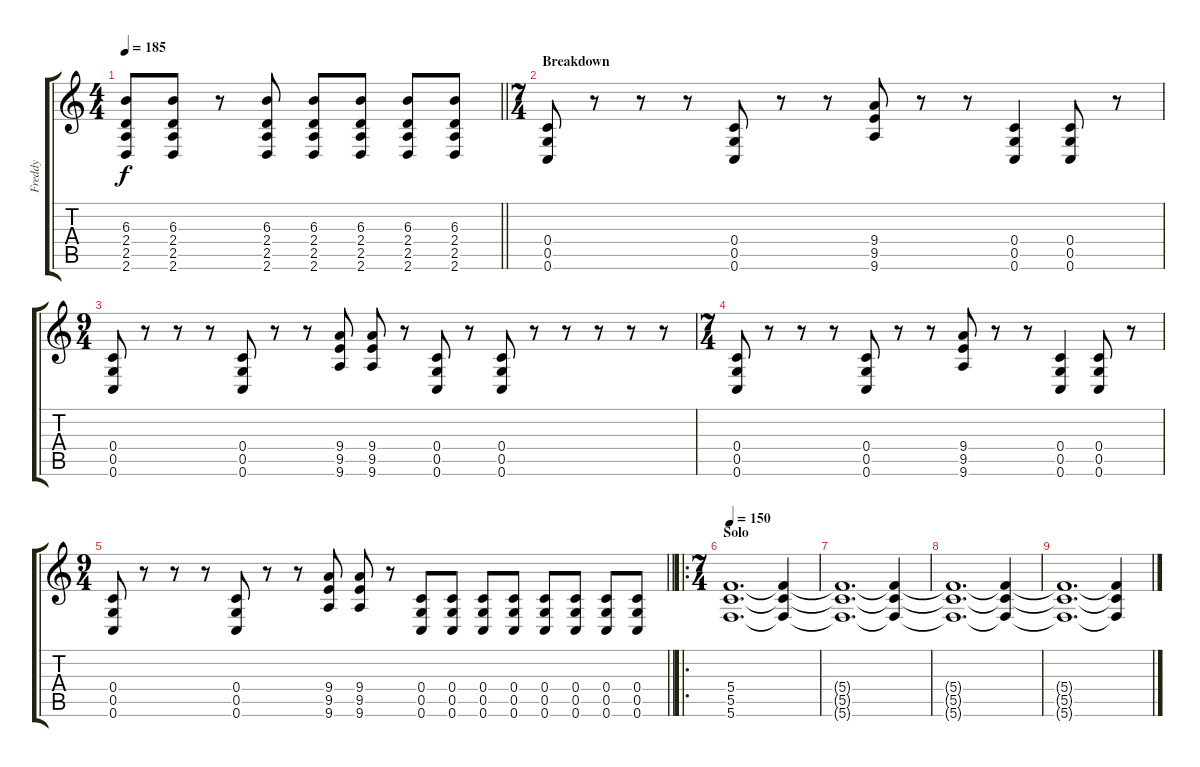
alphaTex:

\track ("Freddy" "Freddy") {instrument overdrivenguitar}
\staff {score tabs}
\tuning (D4 A3 F3 C3 G2 C2) {hide}
\ts (4 4)
\tempo 185
\clef g2
\barLineRight lightlight
\ks c
(6.3 2.4 2.5 2.6).8{dy f} (6.3 2.4 2.5 2.6).8 r.8 (6.3 2.4 2.5 2.6).8 (6.3 2.4 2.5 2.6).8 (6.3 2.4 2.5 2.6).8 (6.3 2.4 2.5 2.6).8 (6.3 2.4 2.5 2.6).8 |
\ts (7 4)
\section ("" "Breakdown")
(0.4 0.5 0.6).8 r.8 r.8 r.8 (0.4 0.5 0.6).8 r.8 r.8 (9.4 9.5 9.6).8 r.8 r.8 (0.4 0.5 0.6).4 (0.4 0.5 0.6).8 r.8 |
\ts (9 4)
(0.4 0.5 0.6).8 r.8 r.8 r.8 (0.4 0.5 0.6).8 r.8 r.8 (9.4 9.5 9.6).8 (9.4 9.5 9.6).8 r.8 (0.4 0.5 0.6).8 r.8 (0.4 0.5 0.6).8 r.8 r.8 r.8 r.8 r.8 |
\ts (7 4)
(0.4 0.5 0.6).8 r.8 r.8 r.8 (0.4 0.5 0.6).8 r.8 r.8 (9.4 9.5 9.6).8 r.8 r.8 (0.4 0.5 0.6).4 (0.4 0.5 0.6).8 r.8 |
\ts (9 4)
\barLineRight lightlight
(0.4 0.5 0.6).8 r.8 r.8 r.8 (0.4 0.5 0.6).8 r.8 r.8 (9.4 9.5 9.6).8 (9.4 9.5 9.6).8 r.8 (0.4 0.5 0.6).8 (0.4 0.5 0.6).8 (0.4 0.5 0.6).8 (0.4 0.5 0.6).8 (0.4 0.5 0.6).8 (0.4 0.5 0.6).8 (0.4 0.5 0.6).8 (0.4 0.5 0.6).8 |
\ro
\ts (7 4)
\section ("" "Solo")
\tempo 150
(5.4 5.5 5.6).1{d} (5.4{t} 5.5{t} 5.6{t}).4 |
(5.4{t} 5.5{t} 5.6{t}).1{d} (5.4{t} 5.5{t} 5.6{t}).4 |
(5.4{t} 5.5{t} 5.6{t}).1{d} (5.4{t} 5.5{t} 5.6{t}).4 |
(5.4{t} 5.5{t} 5.6{t}).1{d} (5.4{t} 5.5{t} 5.6{t}).4
